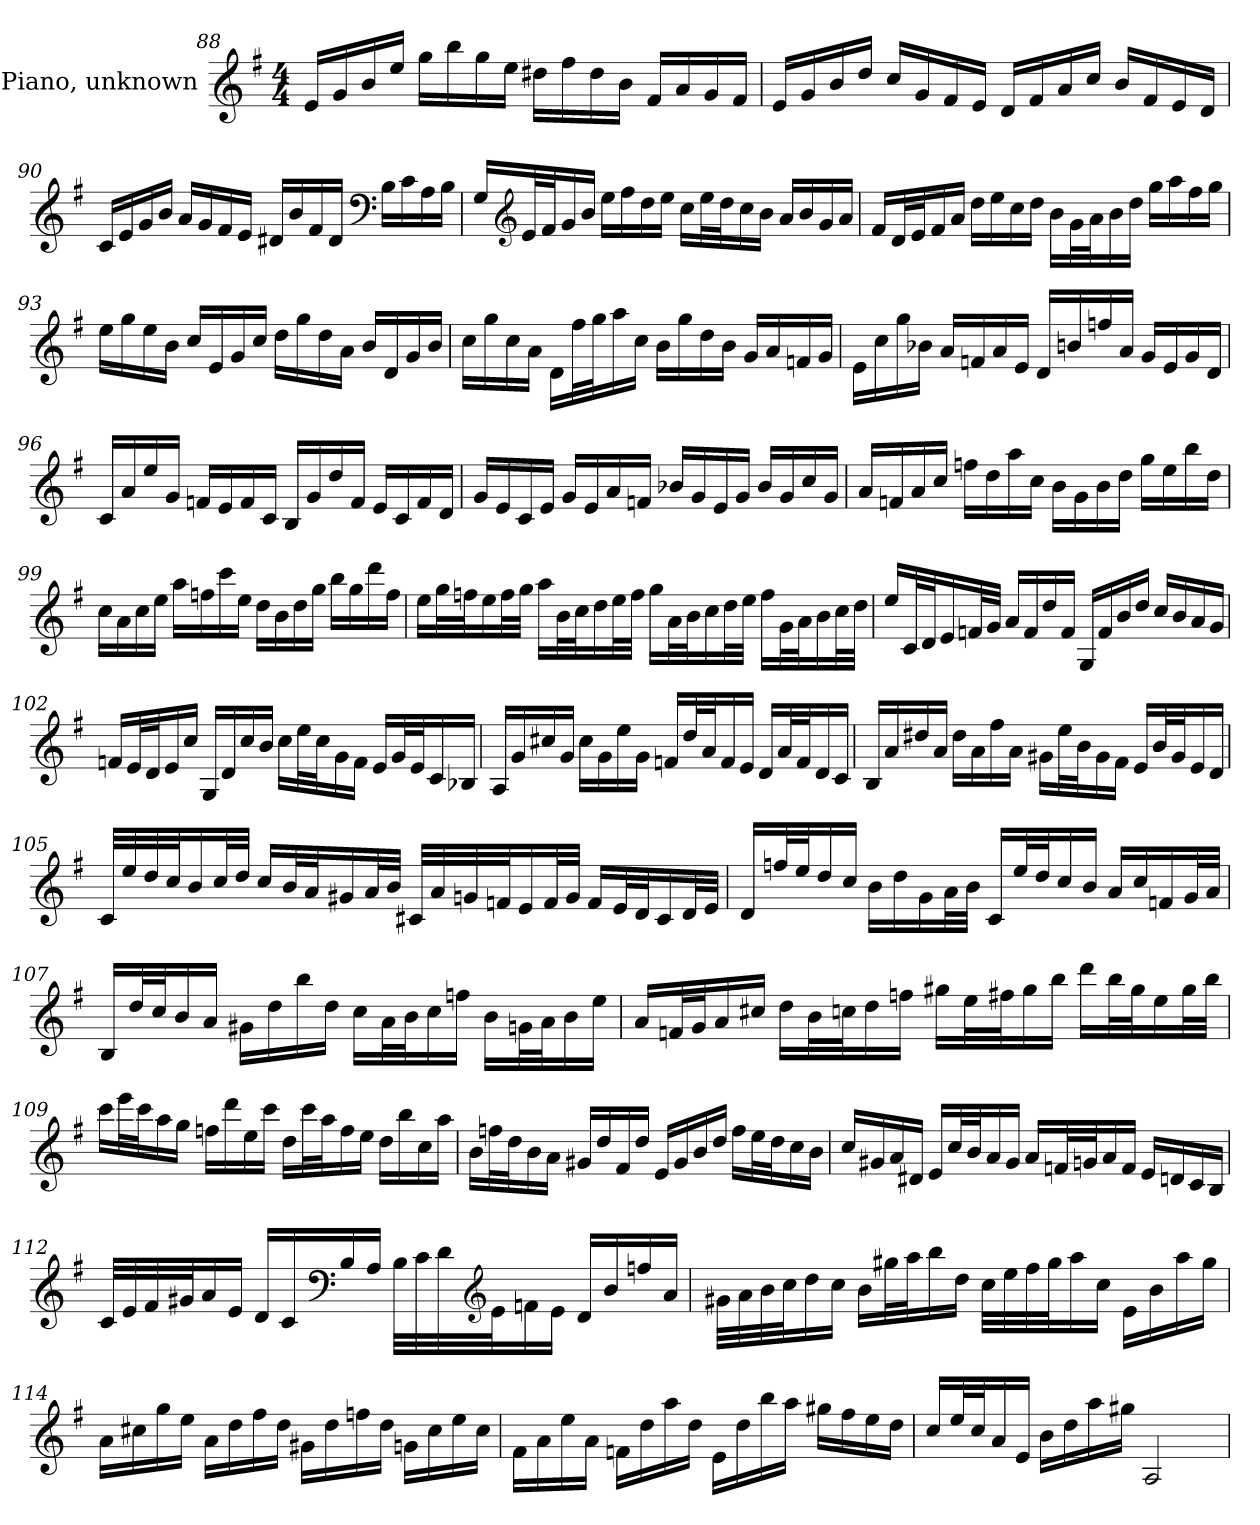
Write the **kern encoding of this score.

**kern
*part1
*staff1
*I"Piano, unknown
*I'Pno.
*clefG2
*k[f#]
*M4/4
=88
16e/LL
16g/
16b/
16ee/JJ
16gg\LL
16bb\
16gg\
16ee\JJ
16dd#X\LL
16ff#\
16dd#\
16b\JJ
16f#/LL
16a/
16g/
16f#/JJ
!!LO:LB:g=z
=89
16e/LL
16g/
16b/
16dd/JJ
16cc/LL
16g/
16f#/
16e/JJ
16d/LL
16f#/
16a/
16cc/JJ
16b/LL
16f#/
16e/
16d/JJ
=90
16c/LL
16e/
16g/
16b/JJ
16a/LL
16g/
16f#/
16e/JJ
16d#X/LL
16b/
16f#/
16d#/JJ
*clefF4
16B\LL
16c\
16A\
16B\JJ
!!LO:PB:g=z
=91
16G/LL
*clefG2
32e/L
32f#/J
16g/
16b/JJ
16ee\LL
16ff#\
16dd\
16ee\JJ
16cc\LL
32ee\L
32dd\J
16cc\
16b\JJ
16a/LL
16b/
16g/
16a/JJ
=92
16f#/LL
32d/L
32e/J
16f#/
16a/JJ
16dd\LL
16ee\
16cc\
16dd\JJ
16b\LL
32g\L
32a\J
16b\
16dd\JJ
16gg\LL
16aa\
16ff#\
16gg\JJ
!!LO:LB:g=z
=93
16ee\LL
16gg\
16ee\
16b\JJ
16cc/LL
16e/
16g/
16cc/JJ
16dd\LL
16gg\
16dd\
16a\JJ
16b/LL
16d/
16g/
16b/JJ
=94
16cc\LL
16gg\
16cc\
16a\JJ
16d\LL
32ff#\L
32gg\J
16aa\
16cc\JJ
16b\LL
16gg\
16dd\
16b\JJ
16g/LL
16a/
16fn/
16g/JJ
!!LO:LB:g=z
=95
16e\LL
16cc\
16gg\
16b-X\JJ
16a/LL
16fn/
16a/
16e/JJ
16d/LL
16bn/
16ffn/
16a/JJ
16g/LL
16e/
16g/
16d/JJ
=96
16c/LL
16a/
16ee/
16g/JJ
16fn/LL
16e/
16f/
16c/JJ
16B/LL
16g/
16dd/
16f/JJ
16e/LL
16c/
16f/
16d/JJ
!!LO:LB:g=z
=97
16g/LL
16e/
16c/
16e/JJ
16g/LL
16e/
16a/
16fn/JJ
16b-X/LL
16g/
16e/
16g/JJ
16b-/LL
16g/
16cc/
16g/JJ
=98
16a/LL
16fn/
16a/
16cc/JJ
16ffn\LL
16dd\
16aa\
16cc\JJ
16b\LL
16g\
16b\
16dd\JJ
16gg\LL
16ee\
16bb\
16dd\JJ
!!LO:LB:g=z
=99
16cc\LL
16a\
16cc\
16ee\JJ
16aa\LL
16ffn\
16ccc\
16ee\JJ
16dd\LL
16b\
16dd\
16gg\JJ
16bb\LL
16gg\
16ddd\
16ff\JJ
=100
16ee\LL
32gg\L
32ffn\J
16ee\
32ff\L
32gg\JJJ
16aa\LL
32b\L
32cc\J
16dd\
32ee\L
32ff\JJJ
16gg\LL
32a\L
32b\J
16cc\
32dd\L
32ee\JJJ
16ff\LL
32g\L
32a\J
16b\
32cc\L
32dd\JJJ
!!LO:LB:g=z
=101
16ee/LL
32c/L
32d/J
16e/
32fn/L
32g/JJJ
16a/LL
16f/
16dd/
16f/JJ
16G/LL
16f/
16b/
16dd/JJ
16cc/LL
16b/
16a/
16g/JJ
=102
16fn/LL
32e/L
32d/J
16e/
16cc/JJ
16G/LL
16d/
16cc/
16b/JJ
16cc\LL
32ee\L
32cc\J
16g\
16f\JJ
16e/LL
32g/L
32e/J
16c/
16B-X/JJ
!!LO:LB:g=z
=103
16A/LL
16g/
16cc#X/
16g/JJ
16cc#\LL
16g\
16ee\
16g\JJ
16fn/LL
32dd/L
32a/J
16f/
16e/JJ
16d/LL
32a/L
32f/J
16d/
16c/JJ
=104
16B/LL
16a/
16dd#X/
16a/JJ
16dd#\LL
16a\
16ff#\
16a\JJ
16g#X\LL
32ee\L
32b\J
16g#\
16f#\JJ
16e/LL
32b/L
32g#/J
16e/
16d/JJ
!!LO:LB:g=z
=105
32c/LLL
32ee/
32dd/
32cc/J
16b/
32cc/L
32dd/JJJ
16cc/LL
32b/L
32a/J
16g#X/
32a/L
32b/JJJ
32c#X/LLL
32a/
32gn/
32fn/J
16e/
32f/L
32g/JJJ
16f/LL
32e/L
32d/J
16c#/
32d/L
32e/JJJ
!!LO:LB:g=z
=106
16d/LL
32ffn/L
32ee/J
16dd/
16cc/JJ
16b\LL
16dd\
16g\
32a\L
32b\JJJ
16c/LL
32ee/L
32dd/J
16cc/
16b/JJ
16a/LL
16cc/
16fn/
32g/L
32a/JJJ
=107
16B/LL
32dd/L
32cc/J
16b/
16a/JJ
16g#X\LL
16dd\
16bb\
16dd\JJ
16cc\LL
32a\L
32b\J
16cc\
16ffn\JJ
16b\LL
32gn\L
32a\J
16b\
16ee\JJ
!!LO:LB:g=z
=108
16a/LL
32fn/L
32g/J
16a/
16cc#X/JJ
16dd\LL
32b\L
32ccn\J
16dd\
16ffn\JJ
16gg#X\LL
32ee\L
32ff#X\J
16gg#\
16bb\JJ
16ddd\LL
32bb\L
32gg#\J
16ee\
32gg#\L
32bb\JJJ
=109
16ccc\LL
32eee\L
32ccc\J
16aa\
16gg\JJ
16ffn\LL
16ddd\
16ee\
16ccc\JJ
16dd\LL
32ccc\L
32aa\J
16ff\
16ee\JJ
16dd\LL
16bb\
16cc\
16aa\JJ
!!LO:LB:g=z
=110
16b\LL
32ffn\L
32dd\J
16b\
16a\JJ
16g#X/LL
16dd/
16f#/
16dd/JJ
16e/LL
16g#/
16b/
16dd/JJ
16ff\LL
32ee\L
32dd\J
16cc\
16b\JJ
=111
16cc/LL
16g#X/
16a/
16d#X/JJ
16e/LL
32cc/L
32b/J
16a/
16g#/JJ
16a/LL
32fn/L
32gn/J
16a/
16f/JJ
16e/LL
16dn/
16c/
16B/JJ
!!LO:PB:g=z
=112
32c/LLL
32e/
32f#/
32g#X/J
16a/
16e/JJ
16d/LL
16c/
*clefF4
16B/
16A/JJ
32B\LLL
32c\
32d\
*clefG2
32e\J
16fn\
16e\JJ
16d/LL
16b/
16ffn/
16a/JJ
=113
32g#X\LLL
32a\
32b\
32cc\J
16dd\
16cc\JJ
16b\LL
32gg#X\L
32aa\J
16bb\
16dd\JJ
32cc\LLL
32ee\
32ff#\
32gg#\J
16aa\
16cc\JJ
16e\LL
16b\
16aa\
16gg#\JJ
!!LO:LB:g=z
=114
16a\LL
16cc#X\
16gg\
16ee\JJ
16a\LL
16dd\
16ff#\
16dd\JJ
16g#X\LL
16dd\
16ffn\
16dd\JJ
16gn\LL
16cc#\
16ee\
16cc#\JJ
=115
16f#\LL
16a\
16ee\
16a\JJ
16fn\LL
16dd\
16aa\
16dd\JJ
16e\LL
16dd\
16bb\
16aa\JJ
16gg#X\LL
16ff#\
16ee\
16dd\JJ
=116
16cc/LL
32ee/L
32cc/J
16a/
16e/JJ
16b\LL
16dd\
16aa\
16gg#X\JJ
2A/
=
*-
